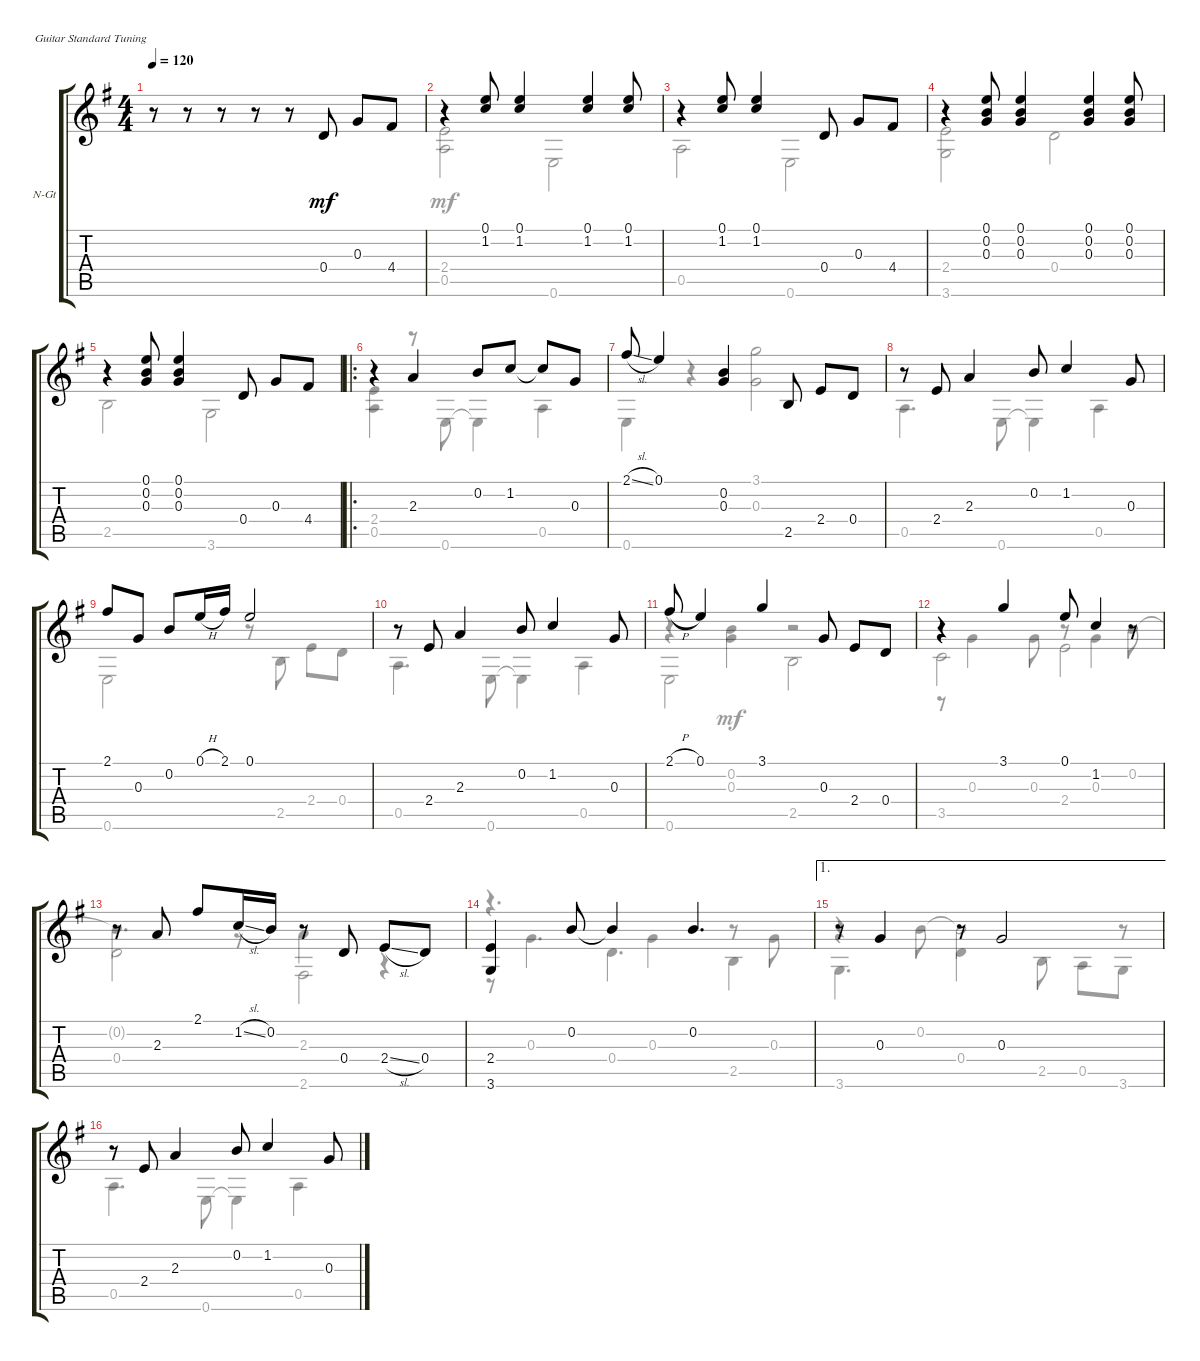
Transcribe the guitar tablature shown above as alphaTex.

\defaultSystemsLayout 4
\bracketExtendMode groupsimilarinstruments
\firstSystemTrackNameOrientation horizontal
\otherSystemsTrackNameOrientation horizontal
\track ("Nylon Guitar" "N-Gt") {instrument acousticguitarnylon}
\staff {score tabs}
\tuning (E4 B3 G3 D3 A2 E2)
\voice
\ts (4 4)
\tempo 120
\clef g2
\ks g
r.8{dy mf instrument acousticguitarnylon} r.8 r.8 r.8 r.8 0.4.8 0.3.8 4.4.8 |
r.4 (1.2 0.1).8 (0.1 1.2).4 (1.2 0.1).4 (0.1 1.2).8 |
r.4 (0.1 1.2).8 (1.2 0.1).4 0.4.8 0.3.8 4.4.8 |
r.4 (0.1 0.3 0.2).8 (0.2 0.3 0.1).4 (0.1 0.2 0.3).4 (0.3 0.2 0.1).8 |
r.4 (0.1 0.2 0.3).8 (0.3 0.2 0.1).4 0.4.8 0.3.8 4.4.8 |
\ro
r.4 2.3.4 0.2.8 1.2.8 1.2{t}.8 0.3.8 |
2.1{sl}.8 0.1.4 (0.2 0.3).4 2.5.8 2.4.8 0.4.8 |
r.8 2.4.8 2.3.4 0.2.8 1.2.4 0.3.8 |
2.1.8 0.3.8 0.2.8 0.1{h}.16 2.1.16 0.1.2 |
r.8 2.4.8 2.3.4 0.2.8 1.2.4 0.3.8 |
2.1{h}.8{legatoorigin} 0.1.4 3.1.4 0.3.8 2.4.8 0.4.8 |
r.4 3.1.4 0.1.8 1.2.4 r.8 |
r.8 2.3.8 2.1.8 1.2{sl}.16 0.2.16 r.8 0.4.8 2.4{sl}.8 0.4.8 |
(2.4 3.6).4 0.2.8 0.2{t}.4 0.2.4{d} |
\ae 1
r.8 0.3.4 r.8 0.3.2 |
r.8 2.4.8 2.3.4 0.2.8 1.2.4 0.3.8
\voice
\clef g2
\ottava regular
\simile none
\ks g
|
(2.4 0.5).2 0.6.2 |
0.5.2 0.6.2 |
(2.4 3.6).2 0.4.2 |
2.5.2 3.6.2 |
(2.4 0.5).4 r.8 0.6.8 0.6{t}.4 0.5.4 |
0.6.4 r.4 (3.1 0.3).2 |
0.5.4{d} 0.6.8 0.6{t}.4 0.5.4 |
0.6.2 r.8 2.5.8 2.4.8 0.4.8 |
0.5.4{d} 0.6.8 0.6{t}.4 0.5.4 |
0.6.2 2.5.2 |
3.5.2 2.4.2 |
0.4.2 2.6.2 |
r.4{d} 0.4.4{d} 2.5.4 |
3.6.4{d} 0.4.4 2.5.8 0.5.8 3.6.8 |
0.5.4{d} 0.6.8 0.6{t}.4 0.5.4
\voice
\clef g2
\ottava regular
\simile none
\ks g
|
|
|
|
|
|
|
|
|
|
r.4 (0.2 0.3).4 r.2 |
r.8 0.3.4 0.3.8 r.8 0.3.4 0.2.8 |
0.2{t}.4{d} r.8 2.3.4 r.4 |
r.8 0.3.4{d} 0.3.4 r.8 0.3.8 |
r.4 0.2.8 0.2{t}.2 r.8 |
